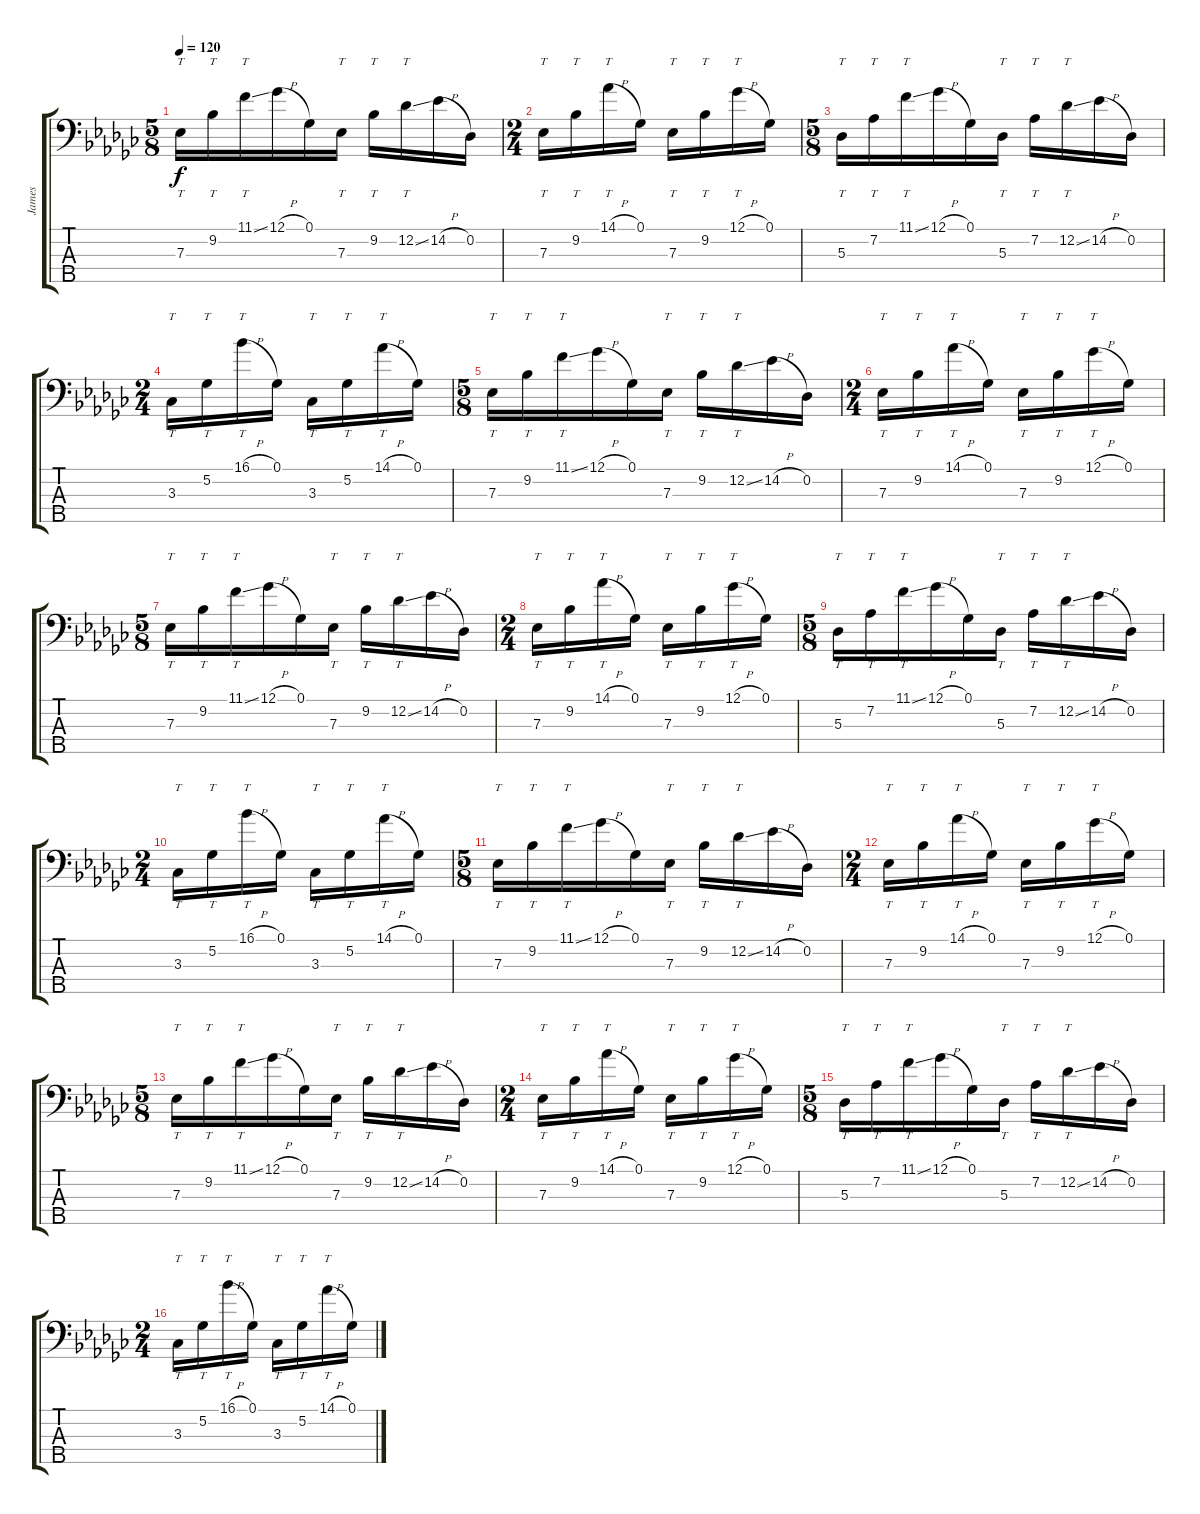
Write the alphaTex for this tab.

\track ("James" "James") {instrument electricbassfinger}
\staff {score tabs}
\tuning (Gb2 Db2 Ab1 Db1 Ab0) {hide}
\ts (5 8)
\tempo 120
\clef f4
\ks gb
7.3.16{tt dy f} 9.2.16{tt} 11.1{ss}.16{tt} 12.1{h}.16 0.1.16 7.3.16{tt} 9.2.16{tt} 12.2{ss}.16{tt} 14.2{h}.16 0.2.16 |
\ts (2 4)
7.3.16{tt} 9.2.16{tt} 14.1{h}.16{tt} 0.1.16 7.3.16{tt} 9.2.16{tt} 12.1{h}.16{tt} 0.1.16 |
\ts (5 8)
5.3.16{tt} 7.2.16{tt} 11.1{ss}.16{tt} 12.1{h}.16 0.1.16 5.3.16{tt} 7.2.16{tt} 12.2{ss}.16{tt} 14.2{h}.16 0.2.16 |
\ts (2 4)
3.3.16{tt} 5.2.16{tt} 16.1{h}.16{tt} 0.1.16 3.3.16{tt} 5.2.16{tt} 14.1{h}.16{tt} 0.1.16 |
\ts (5 8)
7.3.16{tt} 9.2.16{tt} 11.1{ss}.16{tt} 12.1{h}.16 0.1.16 7.3.16{tt} 9.2.16{tt} 12.2{ss}.16{tt} 14.2{h}.16 0.2.16 |
\ts (2 4)
7.3.16{tt} 9.2.16{tt} 14.1{h}.16{tt} 0.1.16 7.3.16{tt} 9.2.16{tt} 12.1{h}.16{tt} 0.1.16 |
\ts (5 8)
7.3.16{tt} 9.2.16{tt} 11.1{ss}.16{tt} 12.1{h}.16 0.1.16 7.3.16{tt} 9.2.16{tt} 12.2{ss}.16{tt} 14.2{h}.16 0.2.16 |
\ts (2 4)
7.3.16{tt} 9.2.16{tt} 14.1{h}.16{tt} 0.1.16 7.3.16{tt} 9.2.16{tt} 12.1{h}.16{tt} 0.1.16 |
\ts (5 8)
5.3.16{tt} 7.2.16{tt} 11.1{ss}.16{tt} 12.1{h}.16 0.1.16 5.3.16{tt} 7.2.16{tt} 12.2{ss}.16{tt} 14.2{h}.16 0.2.16 |
\ts (2 4)
3.3.16{tt} 5.2.16{tt} 16.1{h}.16{tt} 0.1.16 3.3.16{tt} 5.2.16{tt} 14.1{h}.16{tt} 0.1.16 |
\ts (5 8)
7.3.16{tt} 9.2.16{tt} 11.1{ss}.16{tt} 12.1{h}.16 0.1.16 7.3.16{tt} 9.2.16{tt} 12.2{ss}.16{tt} 14.2{h}.16 0.2.16 |
\ts (2 4)
7.3.16{tt} 9.2.16{tt} 14.1{h}.16{tt} 0.1.16 7.3.16{tt} 9.2.16{tt} 12.1{h}.16{tt} 0.1.16 |
\ts (5 8)
7.3.16{tt} 9.2.16{tt} 11.1{ss}.16{tt} 12.1{h}.16 0.1.16 7.3.16{tt} 9.2.16{tt} 12.2{ss}.16{tt} 14.2{h}.16 0.2.16 |
\ts (2 4)
7.3.16{tt} 9.2.16{tt} 14.1{h}.16{tt} 0.1.16 7.3.16{tt} 9.2.16{tt} 12.1{h}.16{tt} 0.1.16 |
\ts (5 8)
5.3.16{tt} 7.2.16{tt} 11.1{ss}.16{tt} 12.1{h}.16 0.1.16 5.3.16{tt} 7.2.16{tt} 12.2{ss}.16{tt} 14.2{h}.16 0.2.16 |
\ts (2 4)
3.3.16{tt} 5.2.16{tt} 16.1{h}.16{tt} 0.1.16 3.3.16{tt} 5.2.16{tt} 14.1{h}.16{tt} 0.1.16
